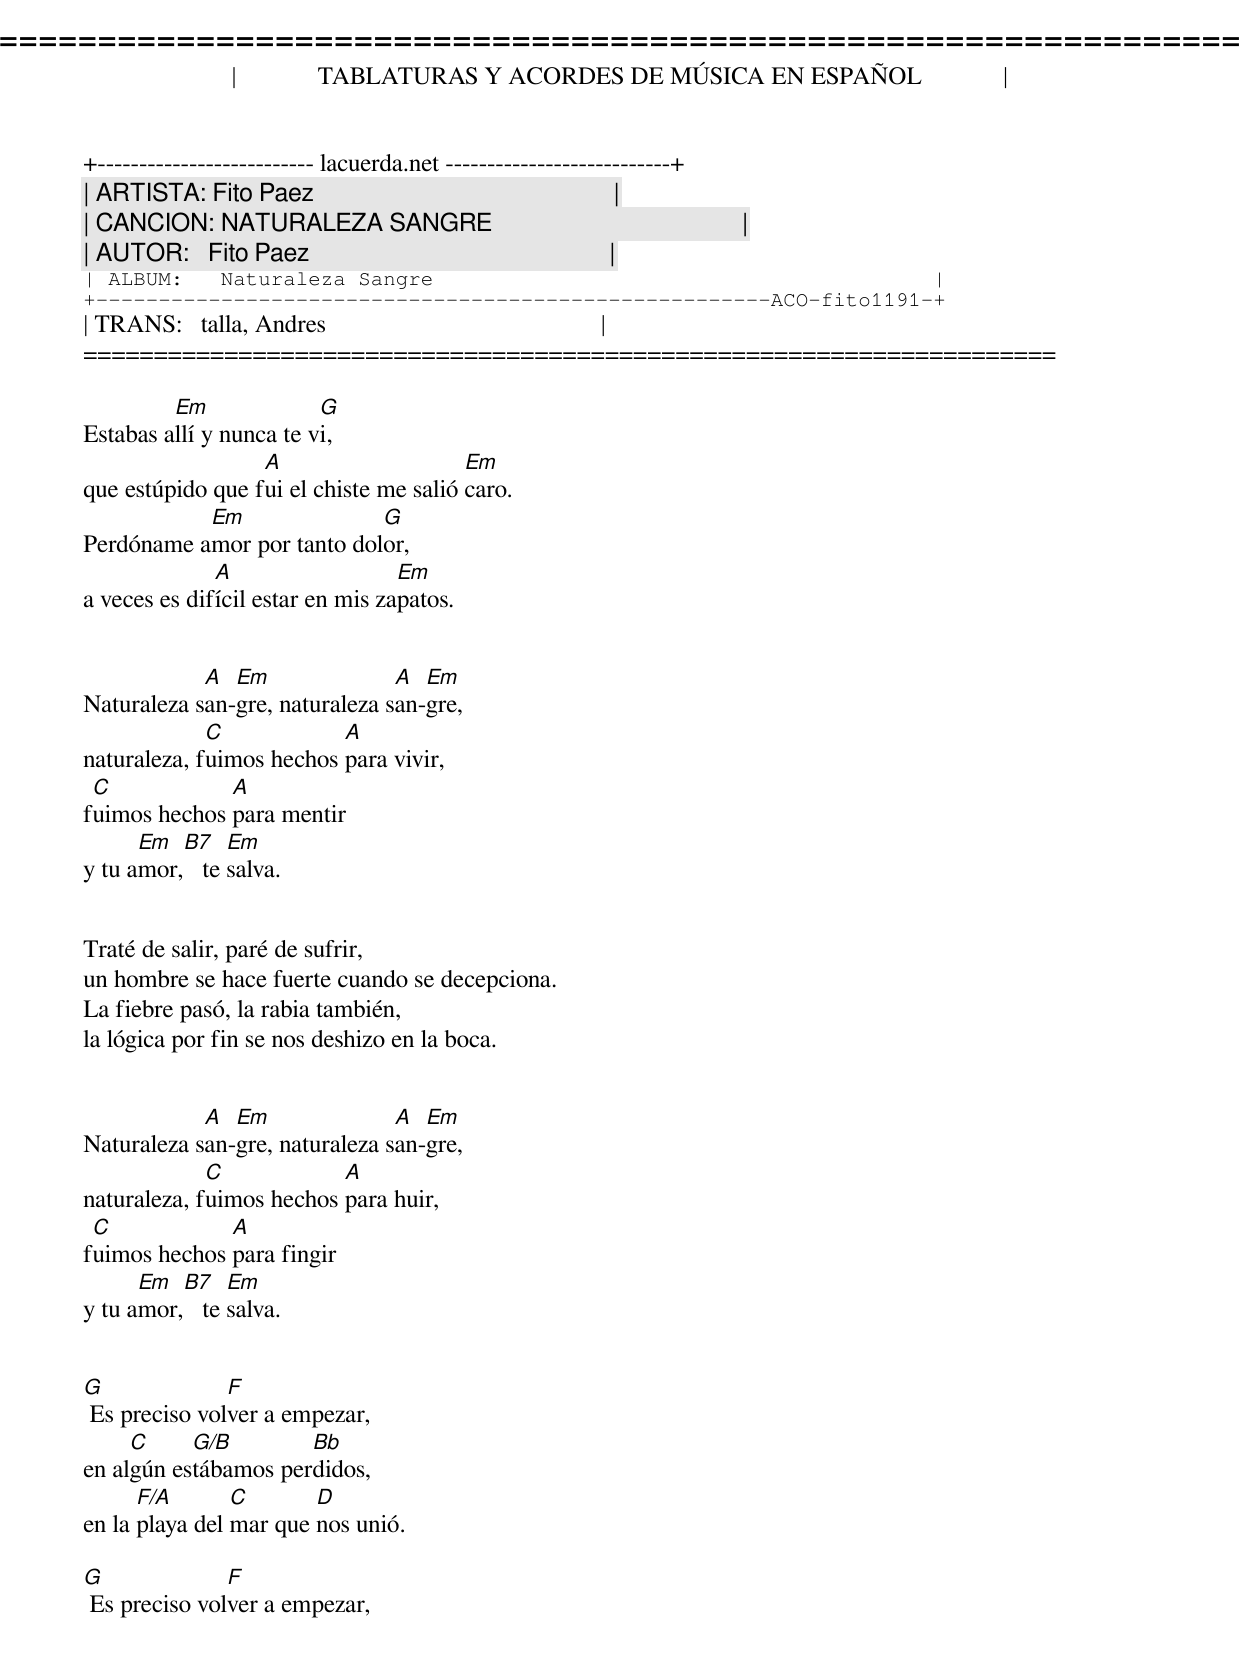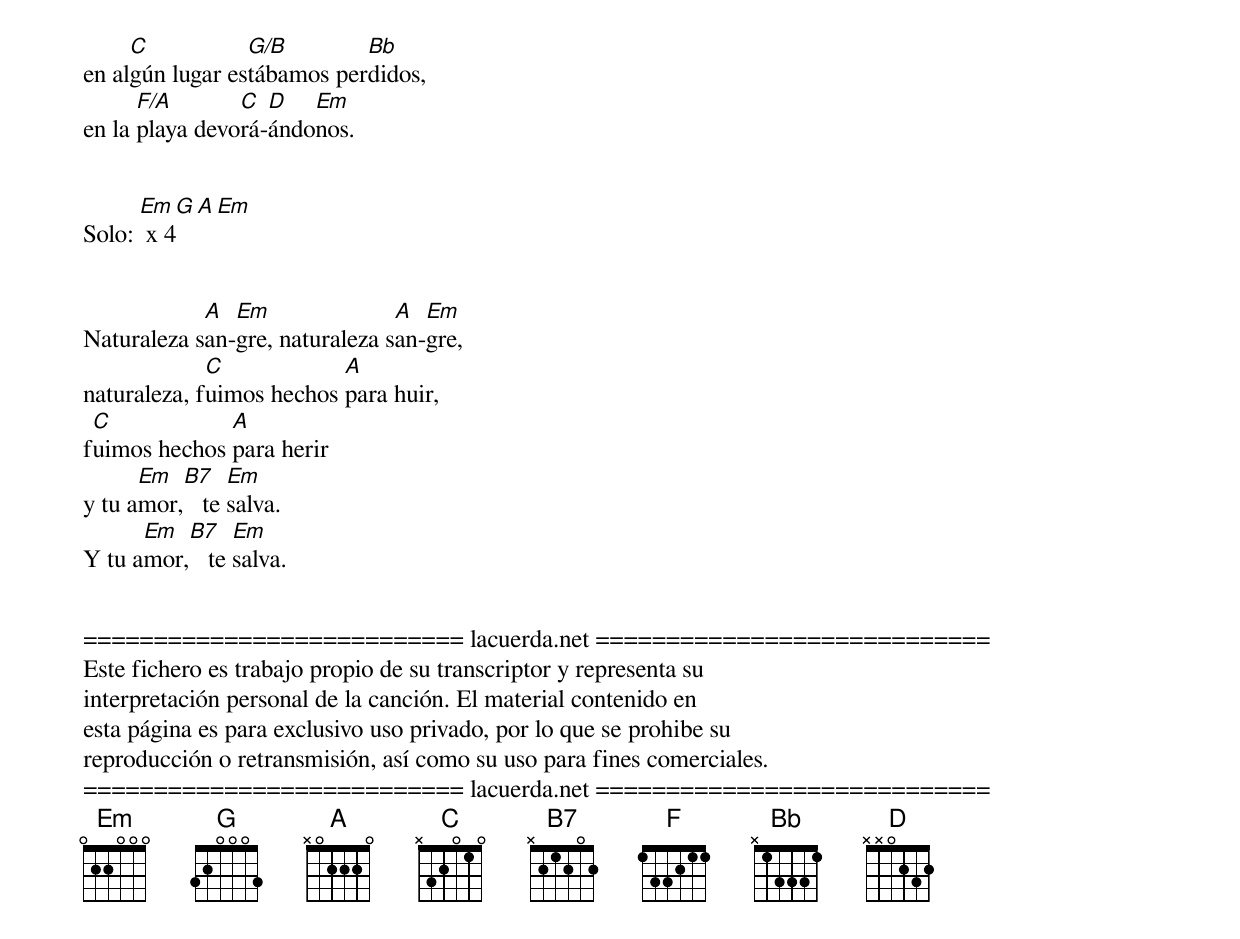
=====================================================================
|             TABLATURAS Y ACORDES DE MÚSICA EN ESPAÑOL             |
+-------------------------- lacuerda.net ---------------------------+
| ARTISTA: Fito Paez                                                |
| CANCION: NATURALEZA SANGRE                                        |
| AUTOR:   Fito Paez                                                |
| ALBUM:   Naturaleza Sangre                                        |
+------------------------------------------------------ACO-fito1191-+
| TRANS:   talla, Andres                                            |
=====================================================================

         Em              G
Estabas allí y nunca te vi,
                  A                     Em
que estúpido que fui el chiste me salió caro.
           Em               G
Perdóname amor por tanto dolor,
              A                   Em
a veces es difícil estar en mis zapatos.


            A  Em               A  Em
Naturaleza san-gre, naturaleza san-gre,
             C            A
naturaleza, fuimos hechos para vivir,
 C            A
fuimos hechos para mentir
      Em  B7    Em
y tu amor,   te salva.


Traté de salir, paré de sufrir,
un hombre se hace fuerte cuando se decepciona.
La fiebre pasó, la rabia también,
la lógica por fin se nos deshizo en la boca.


            A  Em               A  Em
Naturaleza san-gre, naturaleza san-gre,
             C            A
naturaleza, fuimos hechos para huir,
 C            A
fuimos hechos para fingir
      Em  B7    Em
y tu amor,   te salva.


G              F
 Es preciso volver a empezar,
     C     G/B        Bb
en algún estábamos perdidos,
      F/A       C       D
en la playa del mar que nos unió.

G              F
 Es preciso volver a empezar,
     C           G/B        Bb
en algún lugar estábamos perdidos,
      F/A       C  D   Em
en la playa devorá-ándonos.


Solo: [Em G A Em] x 4


            A  Em               A  Em
Naturaleza san-gre, naturaleza san-gre,
             C            A
naturaleza, fuimos hechos para huir,
 C            A
fuimos hechos para herir
      Em  B7    Em
y tu amor,   te salva.
      Em  B7    Em
Y tu amor,   te salva.


=========================== lacuerda.net ============================
Este fichero es trabajo propio de su transcriptor y representa su
interpretación personal de la canción. El material contenido en
esta página es para exclusivo uso privado, por lo que se prohibe su
reproducción o retransmisión, así como su uso para fines comerciales.
=========================== lacuerda.net ============================
